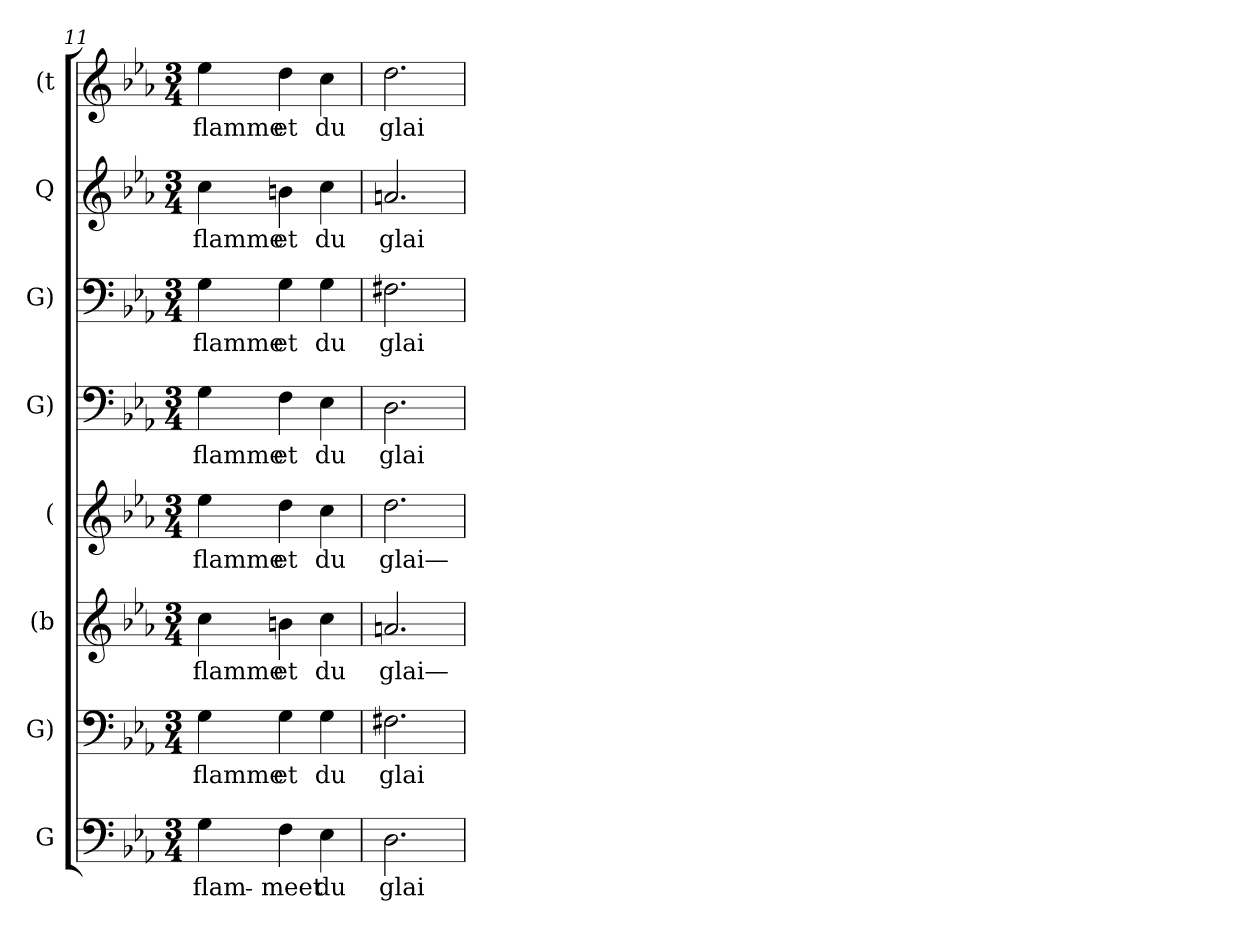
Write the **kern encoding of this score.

**kern	**text	**kern	**text	**kern	**text	**kern	**text	**kern	**text	**kern	**text	**kern	**text	**kern	**text
*part8	*part8	*part7	*part7	*part6	*part6	*part5	*part5	*part4	*part4	*part3	*part3	*part2	*part2	*part1	*part1
*staff8	*staff8	*staff7	*staff7	*staff6	*staff6	*staff5	*staff5	*staff4	*staff4	*staff3	*staff3	*staff2	*staff2	*staff1	*staff1
*I"G	*	*I"G)	*	*I"(b	*	*I"(	*	*I"G)	*	*I"G)	*	*I"Q	*	*I"(t	*
*clefF4	*	*clefF4	*	*clefG2	*	*clefG2	*	*clefF4	*	*clefF4	*	*clefG2	*	*clefG2	*
*k[b-e-a-]	*	*k[b-e-a-]	*	*k[b-e-a-]	*	*k[b-e-a-]	*	*k[b-e-a-]	*	*k[b-e-a-]	*	*k[b-e-a-]	*	*k[b-e-a-]	*
*M3/4	*	*M3/4	*	*M3/4	*	*M3/4	*	*M3/4	*	*M3/4	*	*M3/4	*	*M3/4	*
=11	=11	=11	=11	=11	=11	=11	=11	=11	=11	=11	=11	=11	=11	=11	=11
4Gi\	flam-	4Gi\	flamme	4cci\	flamme	4ee-i\	flamme	4Gi\	flamme	4Gi\	flamme	4cci\	flamme	4ee-i\	flamme
4Fi\	meet	4Gi\	et	4bni\	et	4ddi\	et	4Fi\	et	4Gi\	et	4bni\	et	4ddi\	et
4E-i\	du	4Gi\	du	4cci\	du	4cci\	du	4E-i\	du	4Gi\	du	4cci\	du	4cci\	du
=12	=12	=12	=12	=12	=12	=12	=12	=12	=12	=12	=12	=12	=12	=12	=12
2.Di\	glai-	2.F#Xi\	glai-	2.ani/	glai—	2.ddi\	glai—	2.Di\	glai	2.F#Xi\	glai	2.ani/	glai	2.ddi\	glai
=	=	=	=	=	=	=	=	=	=	=	=	=	=	=	=
*-	*-	*-	*-	*-	*-	*-	*-	*-	*-	*-	*-	*-	*-	*-	*-
